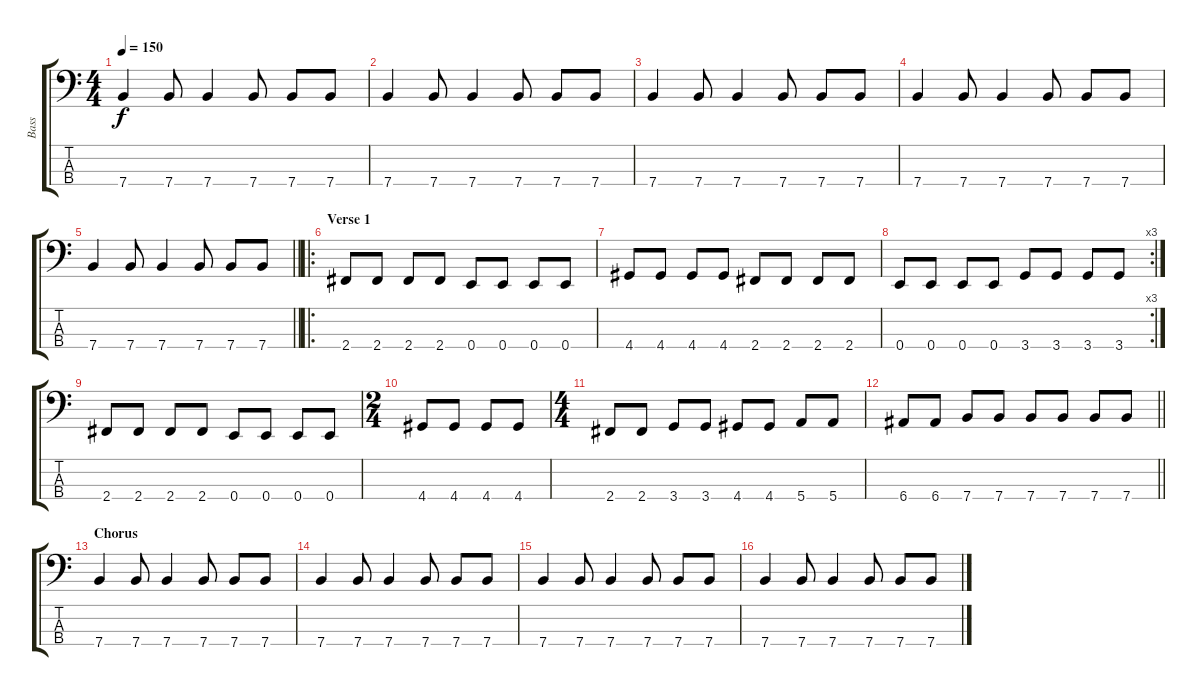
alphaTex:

\track ("Bass" "Bass") {instrument electricbasspick}
\staff {score tabs}
\tuning (G2 D2 A1 E1) {hide}
\ts (4 4)
\tempo 150
\clef f4
\ks c
7.4.4{dy f} 7.4.8 7.4.4 7.4.8 7.4.8 7.4.8 |
7.4.4 7.4.8 7.4.4 7.4.8 7.4.8 7.4.8 |
7.4.4 7.4.8 7.4.4 7.4.8 7.4.8 7.4.8 |
7.4.4 7.4.8 7.4.4 7.4.8 7.4.8 7.4.8 |
\barLineRight lightlight
7.4.4 7.4.8 7.4.4 7.4.8 7.4.8 7.4.8 |
\ro
\section ("" "Verse 1")
2.4.8 2.4.8 2.4.8 2.4.8 0.4.8 0.4.8 0.4.8 0.4.8 |
4.4.8 4.4.8 4.4.8 4.4.8 2.4.8 2.4.8 2.4.8 2.4.8 |
\rc 3
0.4.8 0.4.8 0.4.8 0.4.8 3.4.8 3.4.8 3.4.8 3.4.8 |
2.4.8 2.4.8 2.4.8 2.4.8 0.4.8 0.4.8 0.4.8 0.4.8 |
\ts (2 4)
4.4.8 4.4.8 4.4.8 4.4.8 |
\ts (4 4)
2.4.8 2.4.8 3.4.8 3.4.8 4.4.8 4.4.8 5.4.8 5.4.8 |
\barLineRight lightlight
6.4.8 6.4.8 7.4.8 7.4.8 7.4.8 7.4.8 7.4.8 7.4.8 |
\section ("" "Chorus")
7.4.4 7.4.8 7.4.4 7.4.8 7.4.8 7.4.8 |
7.4.4 7.4.8 7.4.4 7.4.8 7.4.8 7.4.8 |
7.4.4 7.4.8 7.4.4 7.4.8 7.4.8 7.4.8 |
7.4.4 7.4.8 7.4.4 7.4.8 7.4.8 7.4.8
